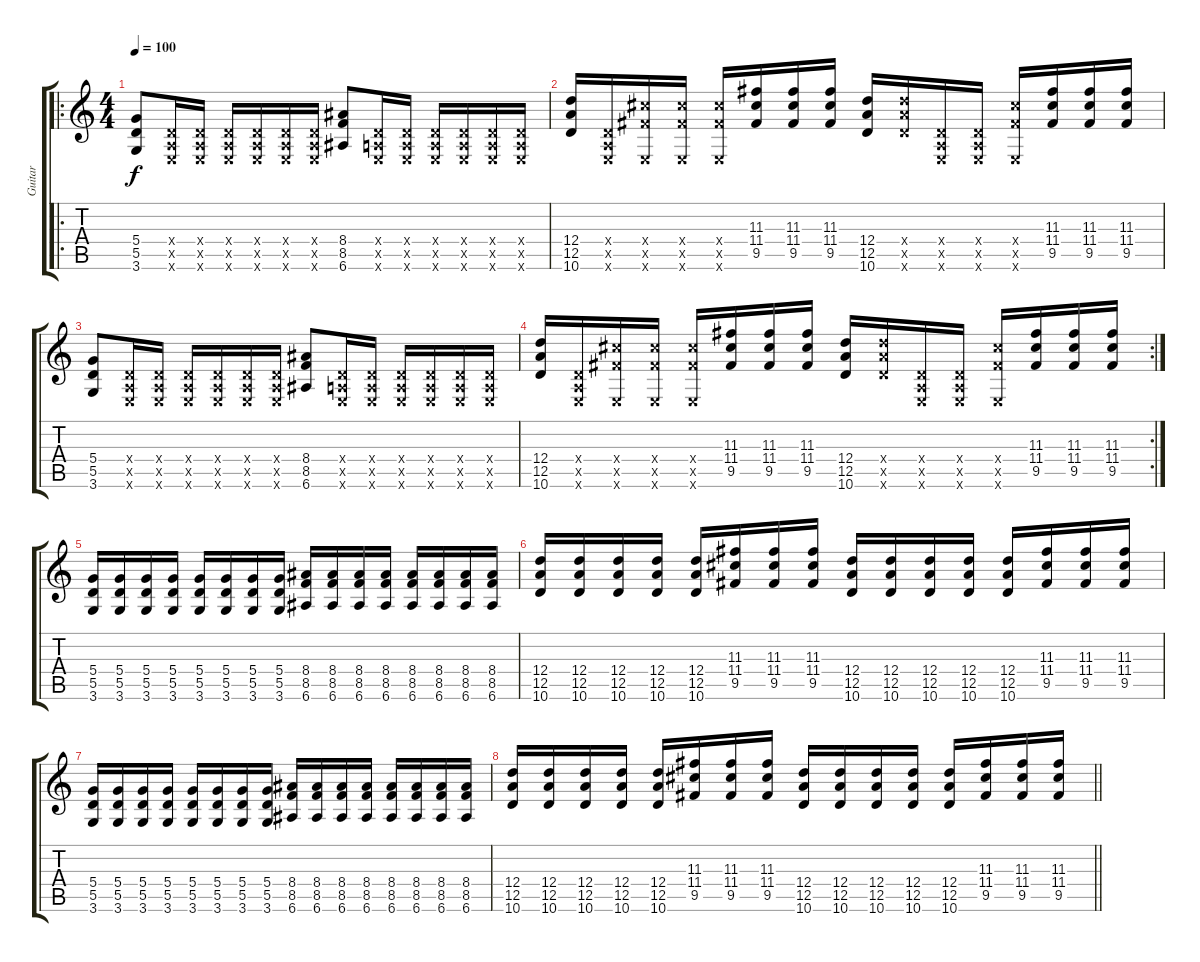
\track ("Guitar" "Guitar") {instrument distortionguitar}
\staff {score tabs}
\tuning (E4 B3 G3 D3 A2 E2) {hide}
\ro
\ts (4 4)
\tempo 100
\clef g2
\ks c
(5.4 5.5 3.6).8{dy f instrument distortionguitar} (0.4{x} 0.5{x} 0.6{x}).16 (0.4{x} 0.5{x} 0.6{x}).16 (0.4{x} 0.5{x} 0.6{x}).16 (0.4{x} 0.5{x} 0.6{x}).16 (0.4{x} 0.5{x} 0.6{x}).16 (0.4{x} 0.5{x} 0.6{x}).16 (8.4 8.5 6.6).8 (0.4{x} 0.5{x} 0.6{x}).16 (0.4{x} 0.5{x} 0.6{x}).16 (0.4{x} 0.5{x} 0.6{x}).16 (0.4{x} 0.5{x} 0.6{x}).16 (0.4{x} 0.5{x} 0.6{x}).16 (0.4{x} 0.5{x} 0.6{x}).16 |
(12.4 12.5 10.6).16 (0.4{x} 0.5{x} 0.6{x}).16 (11.4{x} 9.5{x} 0.6{x}).16 (11.4{x} 9.5{x} 0.6{x}).16 (11.4{x} 9.5{x} 0.6{x}).16 (11.3 11.4 9.5).16 (11.3 11.4 9.5).16 (11.3 11.4 9.5).16 (12.4 12.5 10.6).16 (12.4{x} 12.5{x} 10.6{x}).16 (0.4{x} 0.5{x} 0.6{x}).16 (0.4{x} 0.5{x} 0.6{x}).16 (11.4{x} 9.5{x} 0.6{x}).16 (11.3 11.4 9.5).16 (11.3 11.4 9.5).16 (11.3 11.4 9.5).16 |
(5.4 5.5 3.6).8 (0.4{x} 0.5{x} 0.6{x}).16 (0.4{x} 0.5{x} 0.6{x}).16 (0.4{x} 0.5{x} 0.6{x}).16 (0.4{x} 0.5{x} 0.6{x}).16 (0.4{x} 0.5{x} 0.6{x}).16 (0.4{x} 0.5{x} 0.6{x}).16 (8.4 8.5 6.6).8 (0.4{x} 0.5{x} 0.6{x}).16 (0.4{x} 0.5{x} 0.6{x}).16 (0.4{x} 0.5{x} 0.6{x}).16 (0.4{x} 0.5{x} 0.6{x}).16 (0.4{x} 0.5{x} 0.6{x}).16 (0.4{x} 0.5{x} 0.6{x}).16 |
\rc 2
(12.4 12.5 10.6).16 (0.4{x} 0.5{x} 0.6{x}).16 (11.4{x} 9.5{x} 0.6{x}).16 (11.4{x} 9.5{x} 0.6{x}).16 (11.4{x} 9.5{x} 0.6{x}).16 (11.3 11.4 9.5).16 (11.3 11.4 9.5).16 (11.3 11.4 9.5).16 (12.4 12.5 10.6).16 (12.4{x} 12.5{x} 10.6{x}).16 (0.4{x} 0.5{x} 0.6{x}).16 (0.4{x} 0.5{x} 0.6{x}).16 (11.4{x} 9.5{x} 0.6{x}).16 (11.3 11.4 9.5).16 (11.3 11.4 9.5).16 (11.3 11.4 9.5).16 |
(5.4 5.5 3.6).16 (5.4 5.5 3.6).16 (5.4 5.5 3.6).16 (5.4 5.5 3.6).16 (5.4 5.5 3.6).16 (5.4 5.5 3.6).16 (5.4 5.5 3.6).16 (5.4 5.5 3.6).16 (8.4 8.5 6.6).16 (8.4 8.5 6.6).16 (8.4 8.5 6.6).16 (8.4 8.5 6.6).16 (8.4 8.5 6.6).16 (8.4 8.5 6.6).16 (8.4 8.5 6.6).16 (8.4 8.5 6.6).16 |
(12.4 12.5 10.6).16 (12.4 12.5 10.6).16 (12.4 12.5 10.6).16 (12.4 12.5 10.6).16 (12.4 12.5 10.6).16 (11.3 11.4 9.5).16 (11.3 11.4 9.5).16 (11.3 11.4 9.5).16 (12.4 12.5 10.6).16 (12.4 12.5 10.6).16 (12.4 12.5 10.6).16 (12.4 12.5 10.6).16 (12.4 12.5 10.6).16 (11.3 11.4 9.5).16 (11.3 11.4 9.5).16 (11.3 11.4 9.5).16 |
(5.4 5.5 3.6).16 (5.4 5.5 3.6).16 (5.4 5.5 3.6).16 (5.4 5.5 3.6).16 (5.4 5.5 3.6).16 (5.4 5.5 3.6).16 (5.4 5.5 3.6).16 (5.4 5.5 3.6).16 (8.4 8.5 6.6).16 (8.4 8.5 6.6).16 (8.4 8.5 6.6).16 (8.4 8.5 6.6).16 (8.4 8.5 6.6).16 (8.4 8.5 6.6).16 (8.4 8.5 6.6).16 (8.4 8.5 6.6).16 |
\barLineRight lightlight
(12.4 12.5 10.6).16 (12.4 12.5 10.6).16 (12.4 12.5 10.6).16 (12.4 12.5 10.6).16 (12.4 12.5 10.6).16 (11.3 11.4 9.5).16 (11.3 11.4 9.5).16 (11.3 11.4 9.5).16 (12.4 12.5 10.6).16 (12.4 12.5 10.6).16 (12.4 12.5 10.6).16 (12.4 12.5 10.6).16 (12.4 12.5 10.6).16 (11.3 11.4 9.5).16 (11.3 11.4 9.5).16 (11.3 11.4 9.5).16
